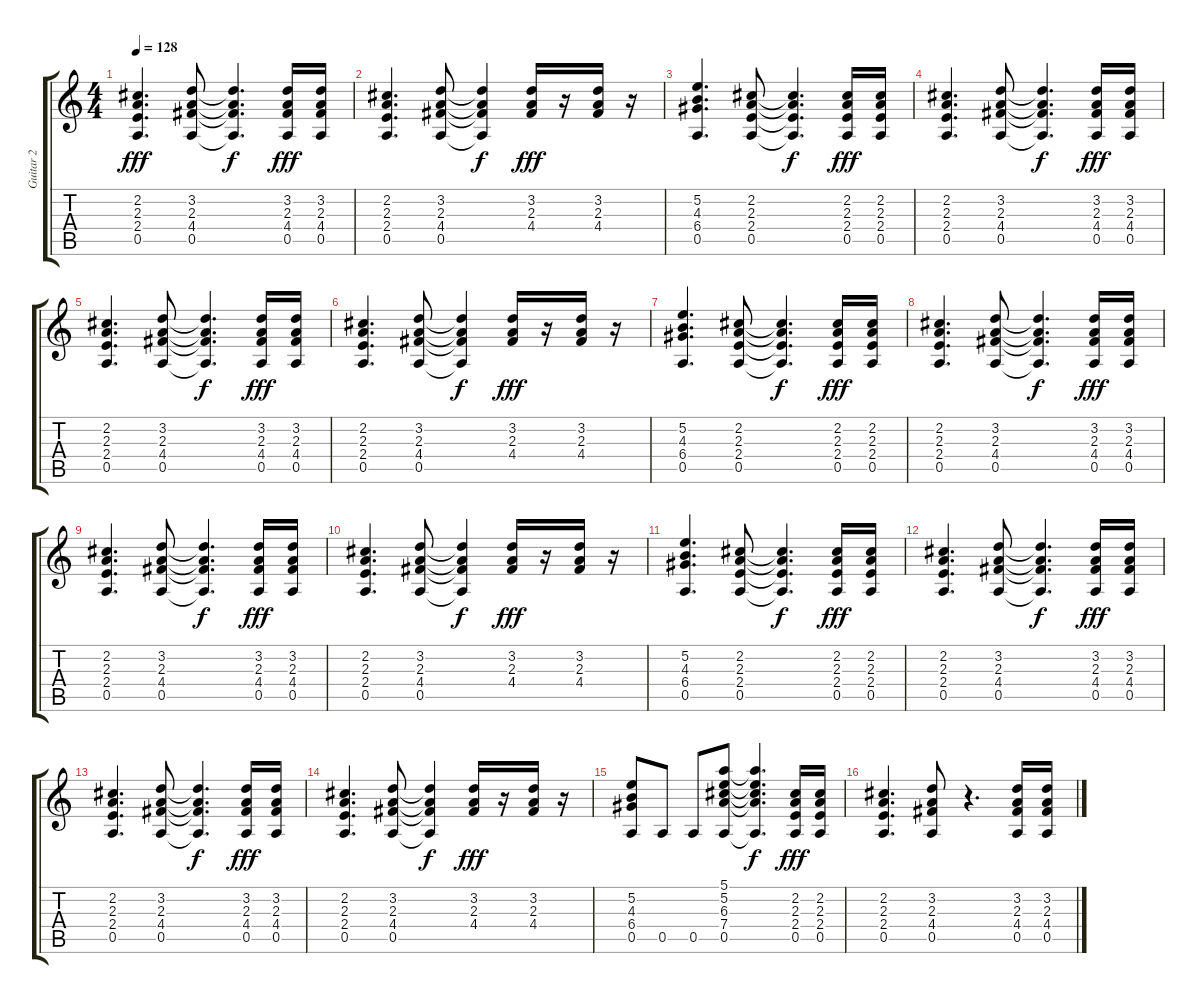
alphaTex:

\track ("Guitar 2" "Guitar 2") {instrument overdrivenguitar}
\staff {score tabs}
\tuning (E4 B3 G3 D3 A2 E2) {hide}
\ts (4 4)
\tempo 128
\clef g2
\ks c
(2.2 2.3 2.4 0.5).4{d dy fff} (3.2 2.3 4.4 0.5).8 (3.2{t} 2.3{t} 4.4{t} 0.5{t}).4{d dy f} (3.2 2.3 4.4 0.5).16{dy fff} (3.2 2.3 4.4 0.5).16 |
(2.2 2.3 2.4 0.5).4{d} (3.2 2.3 4.4 0.5).8 (3.2{t} 2.3{t} 4.4{t} 0.5{t}).4{dy f} (3.2 2.3 4.4).16{dy fff} r.16 (3.2 2.3 4.4).16 r.16 |
(5.2 4.3 6.4 0.5).4{d} (2.2 2.3 2.4 0.5).8 (2.2{t} 2.3{t} 2.4{t} 0.5{t}).4{d dy f} (2.2 2.3 2.4 0.5).16{dy fff} (2.2 2.3 2.4 0.5).16 |
(2.2 2.3 2.4 0.5).4{d} (3.2 2.3 4.4 0.5).8 (3.2{t} 2.3{t} 4.4{t} 0.5{t}).4{d dy f} (3.2 2.3 4.4 0.5).16{dy fff} (3.2 2.3 4.4 0.5).16 |
(2.2 2.3 2.4 0.5).4{d} (3.2 2.3 4.4 0.5).8 (3.2{t} 2.3{t} 4.4{t} 0.5{t}).4{d dy f} (3.2 2.3 4.4 0.5).16{dy fff} (3.2 2.3 4.4 0.5).16 |
(2.2 2.3 2.4 0.5).4{d} (3.2 2.3 4.4 0.5).8 (3.2{t} 2.3{t} 4.4{t} 0.5{t}).4{dy f} (3.2 2.3 4.4).16{dy fff} r.16 (3.2 2.3 4.4).16 r.16 |
(5.2 4.3 6.4 0.5).4{d} (2.2 2.3 2.4 0.5).8 (2.2{t} 2.3{t} 2.4{t} 0.5{t}).4{d dy f} (2.2 2.3 2.4 0.5).16{dy fff} (2.2 2.3 2.4 0.5).16 |
(2.2 2.3 2.4 0.5).4{d} (3.2 2.3 4.4 0.5).8 (3.2{t} 2.3{t} 4.4{t} 0.5{t}).4{d dy f} (3.2 2.3 4.4 0.5).16{dy fff} (3.2 2.3 4.4 0.5).16 |
(2.2 2.3 2.4 0.5).4{d} (3.2 2.3 4.4 0.5).8 (3.2{t} 2.3{t} 4.4{t} 0.5{t}).4{d dy f} (3.2 2.3 4.4 0.5).16{dy fff} (3.2 2.3 4.4 0.5).16 |
(2.2 2.3 2.4 0.5).4{d} (3.2 2.3 4.4 0.5).8 (3.2{t} 2.3{t} 4.4{t} 0.5{t}).4{dy f} (3.2 2.3 4.4).16{dy fff} r.16 (3.2 2.3 4.4).16 r.16 |
(5.2 4.3 6.4 0.5).4{d} (2.2 2.3 2.4 0.5).8 (2.2{t} 2.3{t} 2.4{t} 0.5{t}).4{d dy f} (2.2 2.3 2.4 0.5).16{dy fff} (2.2 2.3 2.4 0.5).16 |
(2.2 2.3 2.4 0.5).4{d} (3.2 2.3 4.4 0.5).8 (3.2{t} 2.3{t} 4.4{t} 0.5{t}).4{d dy f} (3.2 2.3 4.4 0.5).16{dy fff} (3.2 2.3 4.4 0.5).16 |
(2.2 2.3 2.4 0.5).4{d} (3.2 2.3 4.4 0.5).8 (3.2{t} 2.3{t} 4.4{t} 0.5{t}).4{d dy f} (3.2 2.3 4.4 0.5).16{dy fff} (3.2 2.3 4.4 0.5).16 |
(2.2 2.3 2.4 0.5).4{d} (3.2 2.3 4.4 0.5).8 (3.2{t} 2.3{t} 4.4{t} 0.5{t}).4{dy f} (3.2 2.3 4.4).16{dy fff} r.16 (3.2 2.3 4.4).16 r.16 |
(5.2 4.3 6.4 0.5).8 0.5.8 0.5.8 (5.1 5.2 6.3 7.4 0.5).8 (5.1{t} 5.2{t} 6.3{t} 7.4{t} 0.5{t}).4{d dy f} (2.2 2.3 2.4 0.5).16{dy fff} (2.2 2.3 2.4 0.5).16 |
(2.2 2.3 2.4 0.5).4{d} (3.2 2.3 4.4 0.5).8 r.4{d} (3.2 2.3 4.4 0.5).16 (3.2 2.3 4.4 0.5).16
